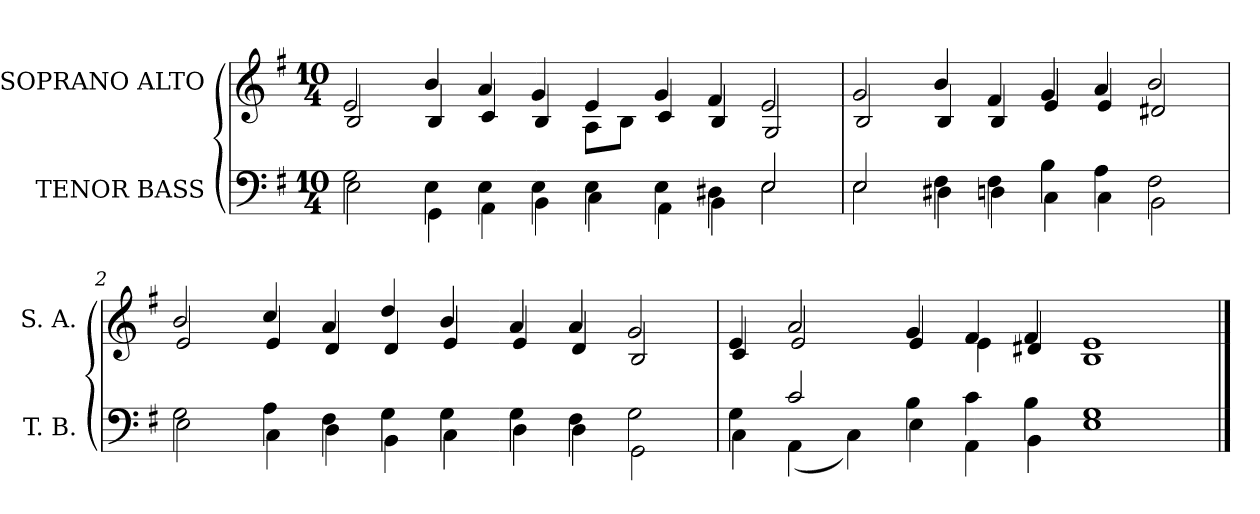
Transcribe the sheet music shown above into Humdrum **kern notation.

**kern	**kern
*part2	*part1
*staff2	*staff1
*I"TENOR BASS	*I"SOPRANO ALTO
*I'T. B.	*I'S. A.
!!LO:PB:g=z
*clefF4	*clefG2
*k[f#]	*k[f#]
*G:	*G:
*M10/4	*M10/4
=	=
*^	*^
2Gi\	2Ei\	2ei/	2Bi/
4Ei\	4GGi\	4bi/	4Bi/
4Ei\	4AAi\	4ai/	4ci/
4Ei\	4BBi\	4gi/	4Bi/
4Ei\	4Ci\	4ei/	8Ai\L
.	.	.	8Bi\J
4Ei\	4AAi\	4gi/	4ci/
4D#Xi\	4BBi\	4f#i/	4Bi/
2Ei/	2Ei\	2ei/	2Gi/
!!LO:LB:g=z	!!
=1	=1	=1	=1
2Ei/	2Ei\	2gi/	2Bi/
4F#i\	4D#Xi\	4bi/	4Bi/
4F#i\	4Dni\	4f#i/	4Bi/
4Bi\	4Ci\	4gi/	4ei/
4Ai\	4Ci\	4ai/	4ei/
2F#i\	2BBi\	2bi/	2d#Xi/
=2	=2	=2	=2
2Gi\	2Ei\	2bi/	2ei/
4Ai\	4Ci\	4cci/	4ei/
4F#i\	4Di\	4ai/	4di/
4Gi\	4BBi\	4ddi/	4di/
4Gi\	4Ci\	4bi/	4ei/
!!LO:LB:g=z	!!
=3-	=3-	=3-	=3-
4Gi\	4Di\	4ai/	4ei/
4F#i\	4Di\	4ai/	4di/
2Gi\	2GGi\	2gi/	2Bi/
=4	=4	=4	=4
4Gi\	4Ci\	4ei/	4ci/
2ci/	(4AAi\	2ai/	2ei/
.	4Ci\)	.	.
4Bi\	4Ei\	4gi/	4ei/
4ci\	4AAi\	4f#i/	4ei\
4Bi\	4BBi\	4f#i/	4d#Xi/
1Gi	1Ei	1ei	1Bi
*v	*v	*	*
*	*v	*v
==	==
*-	*-
